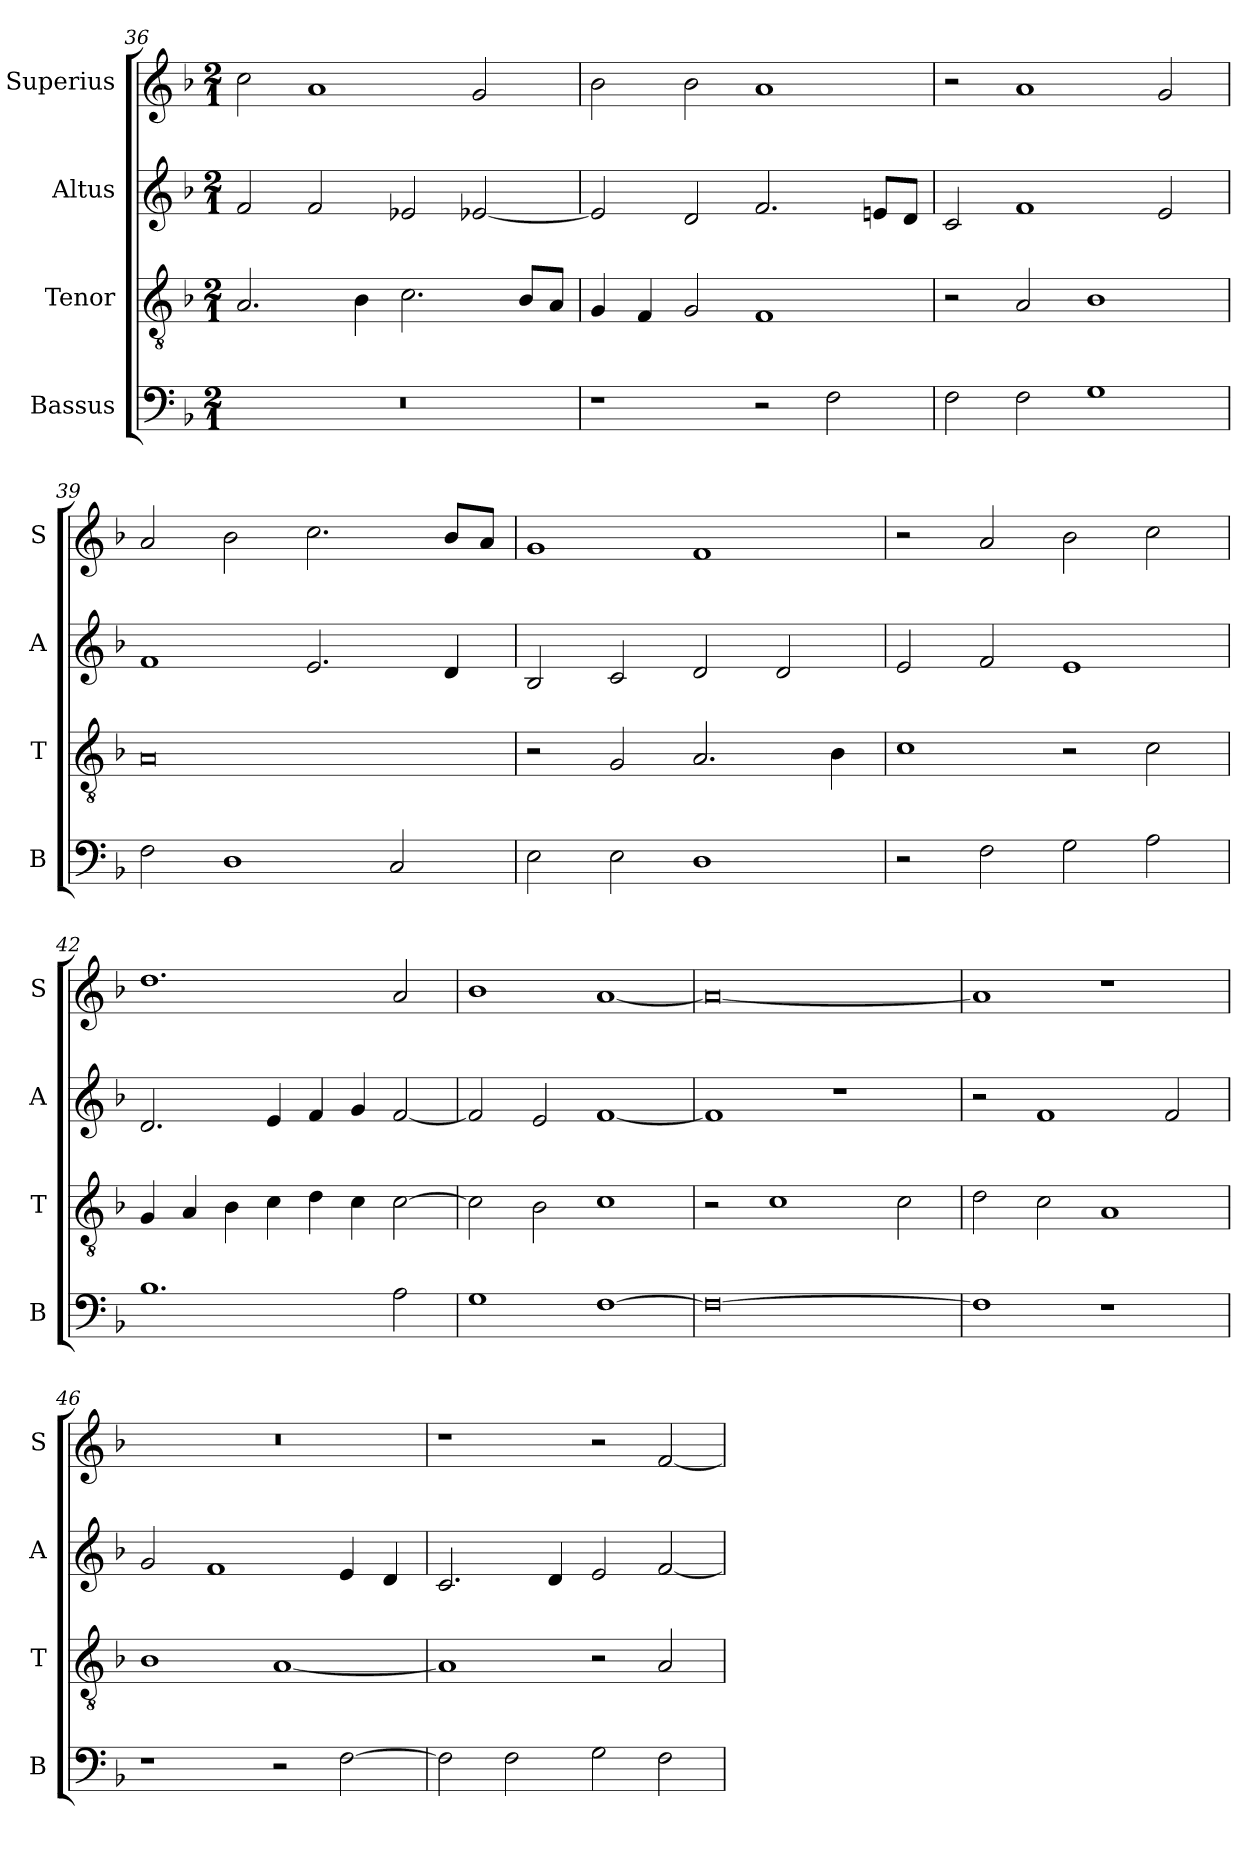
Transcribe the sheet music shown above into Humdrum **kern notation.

**kern	**kern	**kern	**kern
*part4	*part3	*part2	*part1
*staff4	*staff3	*staff2	*staff1
*I"Bassus	*I"Tenor	*I"Altus	*I"Superius
*I'B	*I'T	*I'A	*I'S
*clefF4	*clefGv2	*clefG2	*clefG2
*k[b-]	*k[b-]	*k[b-]	*k[b-]
*d:	*d:	*d:	*d:
*M2/1	*M2/1	*M2/1	*M2/1
=36	=36	=36	=36
0r	2.A	2f	2cc
.	.	2f	1a
.	4B-	.	.
.	2.c	2e-X	.
.	.	[2e-X	2g
.	8B-L	.	.
.	8AJ	.	.
=37	=37	=37	=37
1r	4G	2e-]	2b-
.	4F	.	.
.	2G	2d	2b-
2r	1F	2.f	1a
2F	.	.	.
.	.	8enL	.
.	.	8dJ	.
=38	=38	=38	=38
2F	2r	2c	2r
2F	2A	1f	1a
1G	1B-	.	.
.	.	2e	2g
=39	=39	=39	=39
2F	0A	1f	2a
1D	.	.	2b-
.	.	2.e	2.cc
2C	.	.	.
.	.	4d	8b-L
.	.	.	8aJ
=40	=40	=40	=40
2E	2r	2B-	1g
2E	2G	2c	.
1D	2.A	2d	1f
.	.	2d	.
.	4B-	.	.
=41	=41	=41	=41
2r	1c	2e	2r
2F	.	2f	2a
2G	2r	1e	2b-
2A	2c	.	2cc
=42	=42	=42	=42
1.B-	4G	2.d	1.dd
.	4A	.	.
.	4B-	.	.
.	4c	4e	.
.	4d	4f	.
.	4c	4g	.
2A	[2c	[2f	2a
=43	=43	=43	=43
1G	2c]	2f]	1b-
.	2B-	2e	.
[1F	1c	[1f	[1a
=44	=44	=44	=44
0F_	2r	1f]	0a_
.	1c	.	.
.	.	1r	.
.	2c	.	.
=45	=45	=45	=45
1F]	2d	2r	1a]
.	2c	1f	.
1r	1A	.	1r
.	.	2f	.
=46	=46	=46	=46
1r	1B-	2g	0r
.	.	1f	.
2r	[1A	.	.
[2F	.	4e	.
.	.	4d	.
=47	=47	=47	=47
2F]	1A]	2.c	1r
2F	.	.	.
.	.	4d	.
2G	2r	2e	2r
2F	2A	[2f	[2f
=	=	=	=
*-	*-	*-	*-
